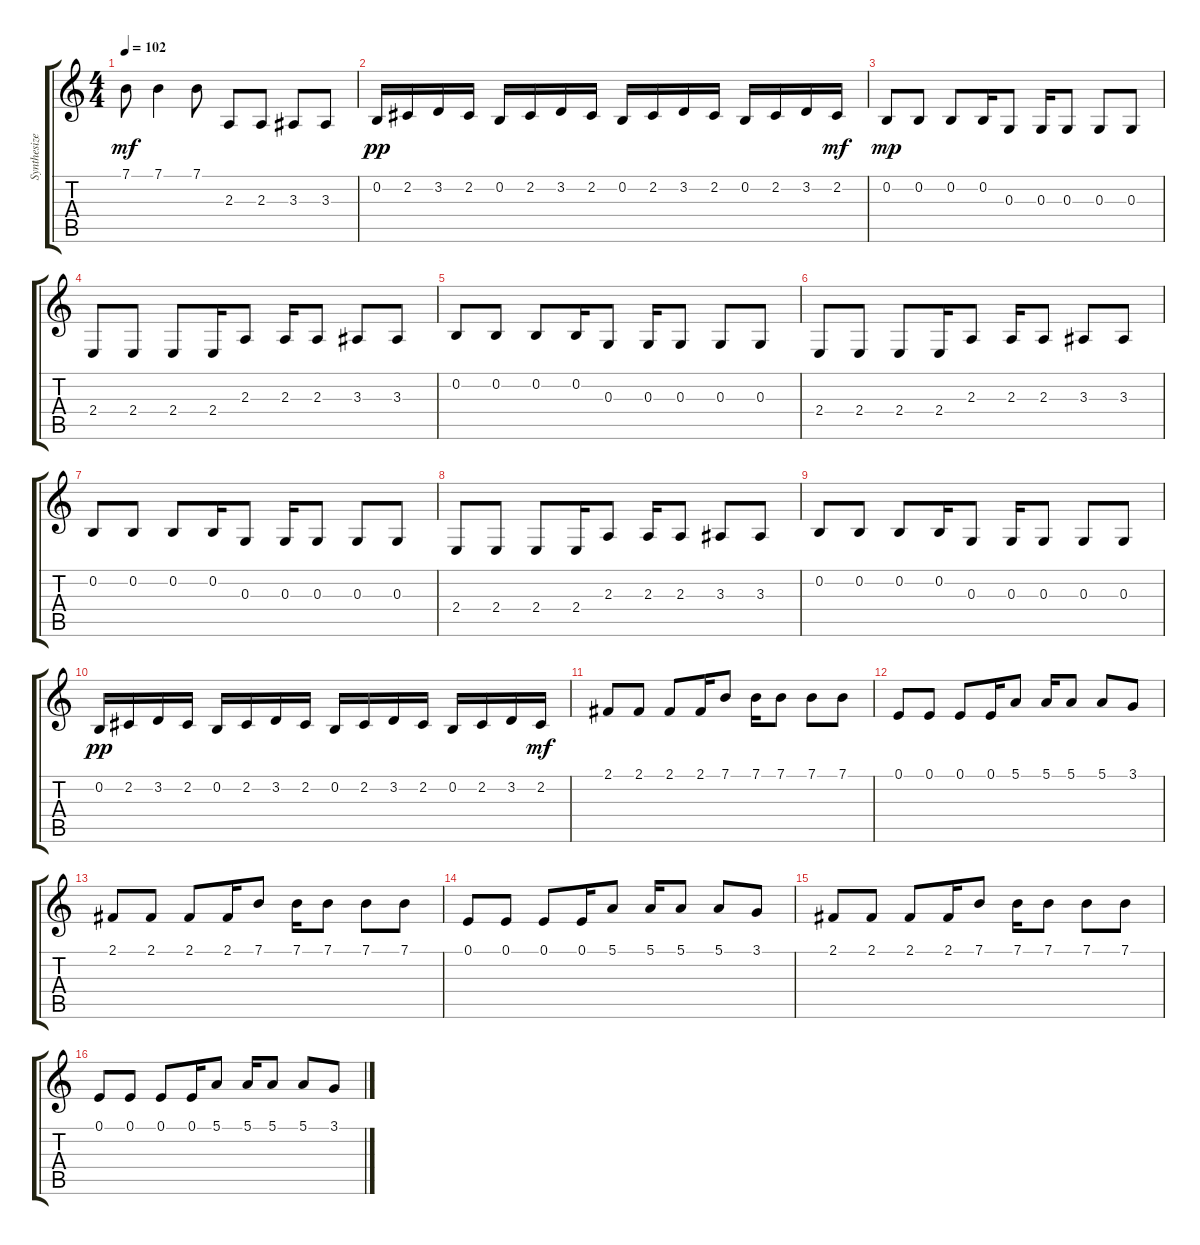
\track ("Synthesizer" "Synthesize") {instrument fx1rain}
\staff {score tabs}
\tuning (E4 B3 G3 D3 A2 E2) {hide}
\ts (4 4)
\tempo 102
\clef g2
\ks c
7.1.8{dy mf} 7.1.4 7.1.8 2.3.8 2.3.8 3.3.8 3.3.8 |
0.2.16{dy pp} 2.2.16 3.2.16 2.2.16 0.2.16 2.2.16 3.2.16 2.2.16 0.2.16 2.2.16 3.2.16 2.2.16 0.2.16 2.2.16 3.2.16 2.2.16{dy mf} |
0.2.8{dy mp} 0.2.8 0.2.8 0.2.16 0.3.8 0.3.16 0.3.8 0.3.8 0.3.8 |
2.4.8 2.4.8 2.4.8 2.4.16 2.3.8 2.3.16 2.3.8 3.3.8 3.3.8 |
0.2.8 0.2.8 0.2.8 0.2.16 0.3.8 0.3.16 0.3.8 0.3.8 0.3.8 |
2.4.8 2.4.8 2.4.8 2.4.16 2.3.8 2.3.16 2.3.8 3.3.8 3.3.8 |
0.2.8 0.2.8 0.2.8 0.2.16 0.3.8 0.3.16 0.3.8 0.3.8 0.3.8 |
2.4.8 2.4.8 2.4.8 2.4.16 2.3.8 2.3.16 2.3.8 3.3.8 3.3.8 |
0.2.8 0.2.8 0.2.8 0.2.16 0.3.8 0.3.16 0.3.8 0.3.8 0.3.8 |
0.2.16{dy pp} 2.2.16 3.2.16 2.2.16 0.2.16 2.2.16 3.2.16 2.2.16 0.2.16 2.2.16 3.2.16 2.2.16 0.2.16 2.2.16 3.2.16 2.2.16{dy mf} |
2.1.8 2.1.8 2.1.8 2.1.16 7.1.8 7.1.16 7.1.8 7.1.8 7.1.8 |
0.1.8 0.1.8 0.1.8 0.1.16 5.1.8 5.1.16 5.1.8 5.1.8 3.1.8 |
2.1.8 2.1.8 2.1.8 2.1.16 7.1.8 7.1.16 7.1.8 7.1.8 7.1.8 |
0.1.8 0.1.8 0.1.8 0.1.16 5.1.8 5.1.16 5.1.8 5.1.8 3.1.8 |
2.1.8 2.1.8 2.1.8 2.1.16 7.1.8 7.1.16 7.1.8 7.1.8 7.1.8 |
0.1.8 0.1.8 0.1.8 0.1.16 5.1.8 5.1.16 5.1.8 5.1.8 3.1.8
